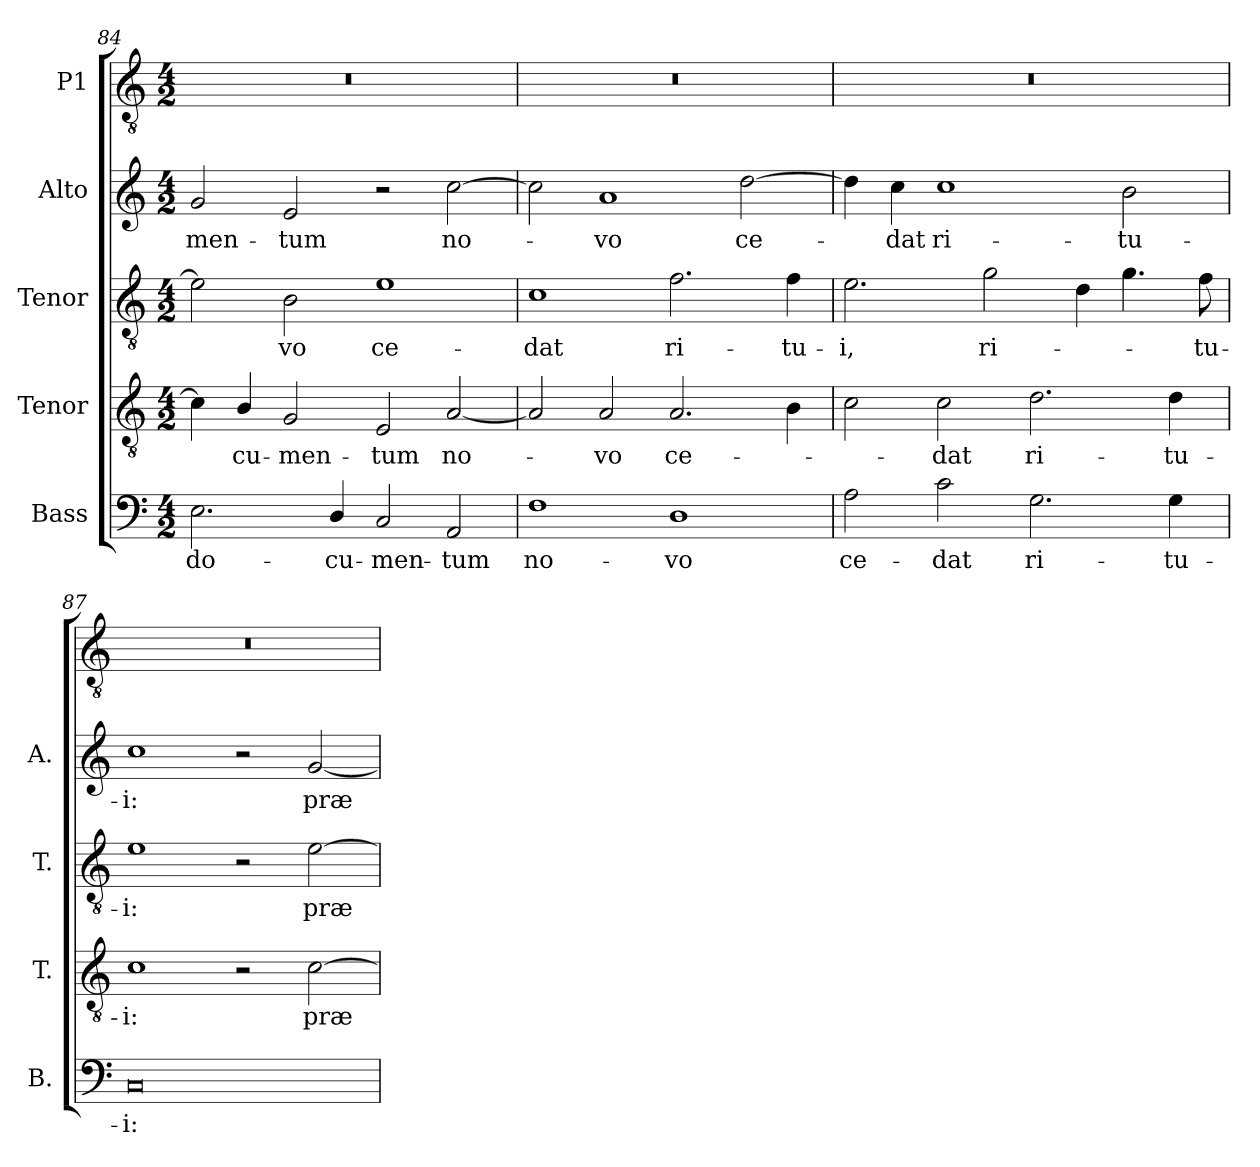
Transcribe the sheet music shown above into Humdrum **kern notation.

**kern	**text	**kern	**text	**kern	**text	**kern	**text	**kern
*part5	*part5	*part4	*part4	*part3	*part3	*part2	*part2	*part1
*staff5	*staff5	*staff4	*staff4	*staff3	*staff3	*staff2	*staff2	*staff1
*I"Bass	*	*I"Tenor	*	*I"Tenor	*	*I"Alto	*	*I"P1
*I'B.	*	*I'T.	*	*I'T.	*	*I'A.	*	*
*clefF4	*	*clefGv2	*	*clefGv2	*	*clefG2	*	*clefGv2
*	*	*ITrd7c12	*	*ITrd7c12	*	*	*	*ITrd7c12
*k[]	*	*k[]	*	*k[]	*	*k[]	*	*k[]
*C:	*	*C:	*	*C:	*	*C:	*	*C:
*M4/2	*	*M4/2	*	*M4/2	*	*M4/2	*	*M4/2
=84	=84	=84	=84	=84	=84	=84	=84	=84
!	!LO:LY:b:color=#000000	!	!	!	!	!	!	!
!	!	!	!	!	!	!	!LO:LY:b:color=#000000	!LO:N:vis=1
2.Ei\	do-	4Ci\]	.	2Ei\]	.	2gi/	-men-	0r
!	!	!	!LO:LY:b:color=#000000	!	!	!	!	!
.	.	4BBi/	-cu-	.	.	.	.	.
!	!	!	!LO:LY:b:color=#000000	!	!	!	!	!
!	!	!	!	!	!LO:LY:b:color=#000000	!	!	!
!	!	!	!	!	!	!	!LO:LY:b:color=#000000	!
.	.	2GGi/	-men-	2BBi\	-vo	2ei/	-tum	.
!	!LO:LY:b:color=#000000	!	!	!	!	!	!	!
4Di/	-cu-	.	.	.	.	.	.	.
!	!LO:LY:b:color=#000000	!	!	!	!	!	!	!
!	!	!	!LO:LY:b:color=#000000	!	!	!	!	!
!	!	!	!	!	!LO:LY:b:color=#000000	!	!	!
2Ci/	-men-	2EEi/	-tum	1Ei	ce-	2r	.	.
!	!LO:LY:b:color=#000000	!	!	!	!	!	!	!
!	!	!	!LO:LY:b:color=#000000	!	!	!	!	!
!	!	!	!	!	!	!	!LO:LY:b:color=#000000	!
2AAi/	-tum	[2AAi/	no-	.	.	[2cci\	no-	.
!!LO:LB:g=z
=85	=85	=85	=85	=85	=85	=85	=85	=85
!	!LO:LY:b:color=#000000	!	!	!	!	!	!	!
!	!	!	!	!	!LO:LY:b:color=#000000	!	!	!LO:N:vis=1
1Fi	no-	2AAi/]	.	1Ci	-dat	2cci\]	.	0r
!	!	!	!LO:LY:b:color=#000000	!	!	!	!	!
!	!	!	!	!	!	!	!LO:LY:b:color=#000000	!
.	.	2AAi/	-vo	.	.	1ai	-vo	.
!	!LO:LY:b:color=#000000	!	!	!	!	!	!	!
!	!	!	!LO:LY:b:color=#000000	!	!	!	!	!
!	!	!	!	!	!LO:LY:b:color=#000000	!	!	!
1Di	-vo	2.AAi/	ce-	2.Fi\	ri-	.	.	.
!	!	!	!	!	!	!	!LO:LY:b:color=#000000	!
.	.	.	.	.	.	[2ddi\	ce-	.
!	!	!	!	!	!LO:LY:b:color=#000000	!	!	!
.	.	4BBi\	.	4Fi\	-tu-	.	.	.
=86	=86	=86	=86	=86	=86	=86	=86	=86
!	!LO:LY:b:color=#000000	!	!	!	!	!	!	!
!	!	!	!	!	!LO:LY:b:color=#000000	!	!	!LO:N:vis=1
2Ai\	ce-	2Ci\	.	2.Ei\	-i,	4ddi\]	.	0r
!	!	!	!	!	!	!	!LO:LY:b:color=#000000	!
.	.	.	.	.	.	4cci\	-dat	.
!	!LO:LY:b:color=#000000	!	!	!	!	!	!	!
!	!	!	!LO:LY:b:color=#000000	!	!	!	!	!
!	!	!	!	!	!	!	!LO:LY:b:color=#000000	!
2ci\	-dat	2Ci\	-dat	.	.	1cci	ri-	.
!	!	!	!	!	!LO:LY:b:color=#000000	!	!	!
.	.	.	.	2Gi\	ri-	.	.	.
!	!LO:LY:b:color=#000000	!	!	!	!	!	!	!
!	!	!	!LO:LY:b:color=#000000	!	!	!	!	!
2.Gi\	ri-	2.Di\	ri-	.	.	.	.	.
.	.	.	.	4Di\	.	.	.	.
!	!	!	!	!	!	!	!LO:LY:b:color=#000000	!
.	.	.	.	4.Gi\	.	2bi\	-tu-	.
!	!LO:LY:b:color=#000000	!	!	!	!	!	!	!
!	!	!	!LO:LY:b:color=#000000	!	!	!	!	!
4Gi\	-tu-	4Di\	-tu-	.	.	.	.	.
!	!	!	!	!	!LO:LY:b:color=#000000	!	!	!
.	.	.	.	8Fi\	-tu-	.	.	.
=87	=87	=87	=87	=87	=87	=87	=87	=87
!	!LO:LY:b:color=#000000	!	!	!	!	!	!	!
!	!	!	!LO:LY:b:color=#000000	!	!	!	!	!
!	!	!	!	!	!LO:LY:b:color=#000000	!	!	!
!	!	!	!	!	!	!	!LO:LY:b:color=#000000	!LO:N:vis=1
0Ci	-i:	1Ci	-i:	1Ei	-i:	1cci	-i:	0r
.	.	2r	.	2r	.	2r	.	.
!	!	!	!LO:LY:b:color=#000000	!	!	!	!	!
!	!	!	!	!	!LO:LY:b:color=#000000	!	!	!
!	!	!	!	!	!	!	!LO:LY:b:color=#000000	!
.	.	[2Ci\	præ-	[2Ei\	præ-	[2gi/	præ-	.
=	=	=	=	=	=	=	=	=
*-	*-	*-	*-	*-	*-	*-	*-	*-
